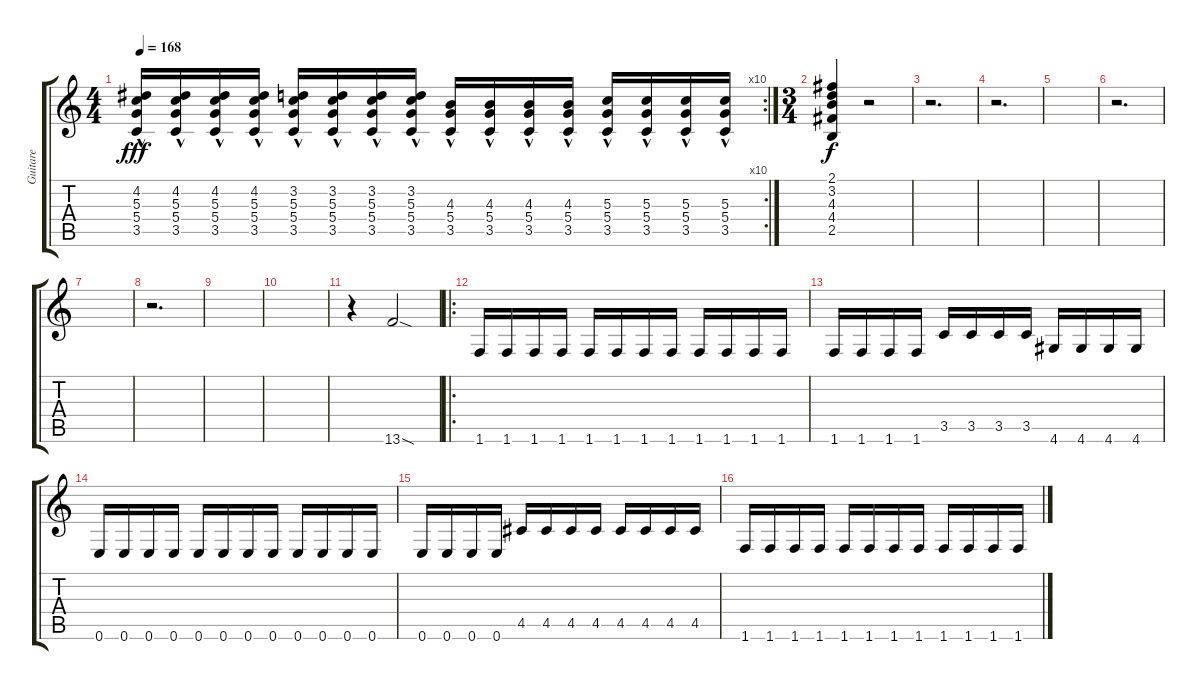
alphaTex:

\track ("Guitare" "Guitare") {instrument distortionguitar}
\staff {score tabs}
\tuning (E4 B3 G3 D3 A2 E2) {hide}
\rc 10
\ts (4 4)
\tempo 168
\clef g2
\ks c
(4.2{hac} 5.3 5.4 3.5).16{dy fff} (4.2{hac} 5.3 5.4 3.5).16 (4.2{hac} 5.3 5.4 3.5).16 (4.2{hac} 5.3 5.4 3.5).16 (3.2{hac} 5.3 5.4 3.5).16 (3.2{hac} 5.3 5.4 3.5).16 (3.2{hac} 5.3 5.4 3.5).16 (3.2{hac} 5.3 5.4 3.5).16 (4.3{hac} 5.4 3.5).16 (4.3{hac} 5.4 3.5).16 (4.3{hac} 5.4 3.5).16 (4.3{hac} 5.4 3.5).16 (5.3{hac} 5.4 3.5).16 (5.3{hac} 5.4 3.5).16 (5.3{hac} 5.4 3.5).16 (5.3{hac} 5.4 3.5).16 |
\ts (3 4)
(2.1 3.2 4.3 4.4 2.5).4{dy f} r.2 |
r.2{d} |
r.2{d} |
|
r.2{d} |
|
r.2{d} |
|
|
r.4 13.6{sod}.2 |
\ro
1.6.16 1.6.16 1.6.16 1.6.16 1.6.16 1.6.16 1.6.16 1.6.16 1.6.16 1.6.16 1.6.16 1.6.16 |
1.6.16 1.6.16 1.6.16 1.6.16 3.5.16 3.5.16 3.5.16 3.5.16 4.6.16 4.6.16 4.6.16 4.6.16 |
0.6.16 0.6.16 0.6.16 0.6.16 0.6.16 0.6.16 0.6.16 0.6.16 0.6.16 0.6.16 0.6.16 0.6.16 |
0.6.16 0.6.16 0.6.16 0.6.16 4.5.16 4.5.16 4.5.16 4.5.16 4.5.16 4.5.16 4.5.16 4.5.16 |
1.6.16 1.6.16 1.6.16 1.6.16 1.6.16 1.6.16 1.6.16 1.6.16 1.6.16 1.6.16 1.6.16 1.6.16
